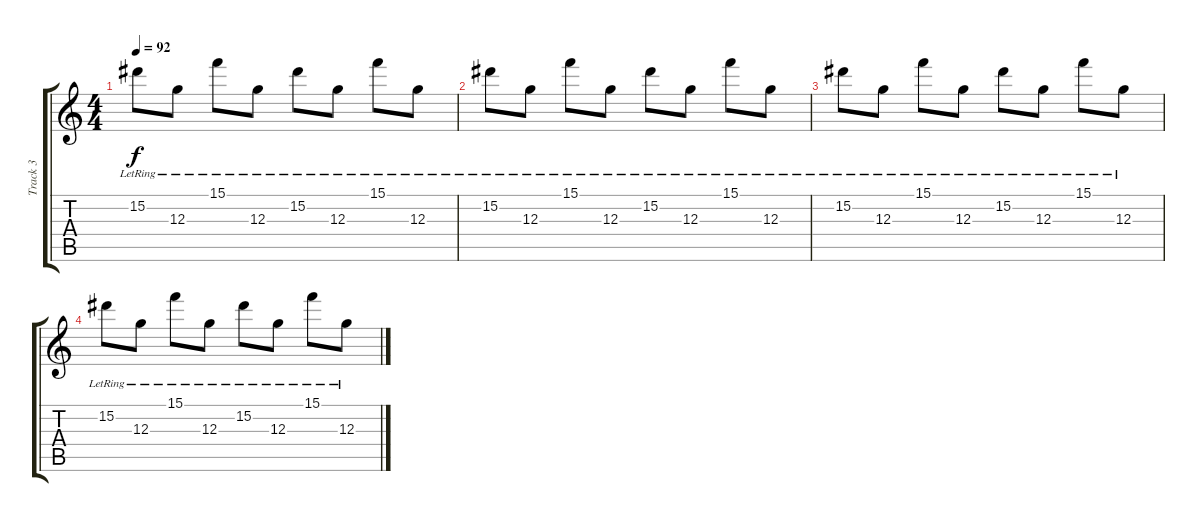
\track ("Track 3" "Track 3") {instrument electricguitarclean}
\staff {score tabs}
\tuning (D4 C4 G3 D3 A2 E2) {hide}
\ts (4 4)
\tempo 92
\clef g2
\ks c
15.2{lr}.8{dy f} 12.3{lr}.8 15.1{lr}.8 12.3{lr}.8 15.2{lr}.8 12.3{lr}.8 15.1{lr}.8 12.3{lr}.8 |
15.2{lr}.8 12.3{lr}.8 15.1{lr}.8 12.3{lr}.8 15.2{lr}.8 12.3{lr}.8 15.1{lr}.8 12.3{lr}.8 |
15.2{lr}.8 12.3{lr}.8 15.1{lr}.8 12.3{lr}.8 15.2{lr}.8 12.3{lr}.8 15.1{lr}.8 12.3{lr}.8 |
15.2{lr}.8 12.3{lr}.8 15.1{lr}.8 12.3{lr}.8 15.2{lr}.8 12.3{lr}.8 15.1{lr}.8 12.3{lr}.8
